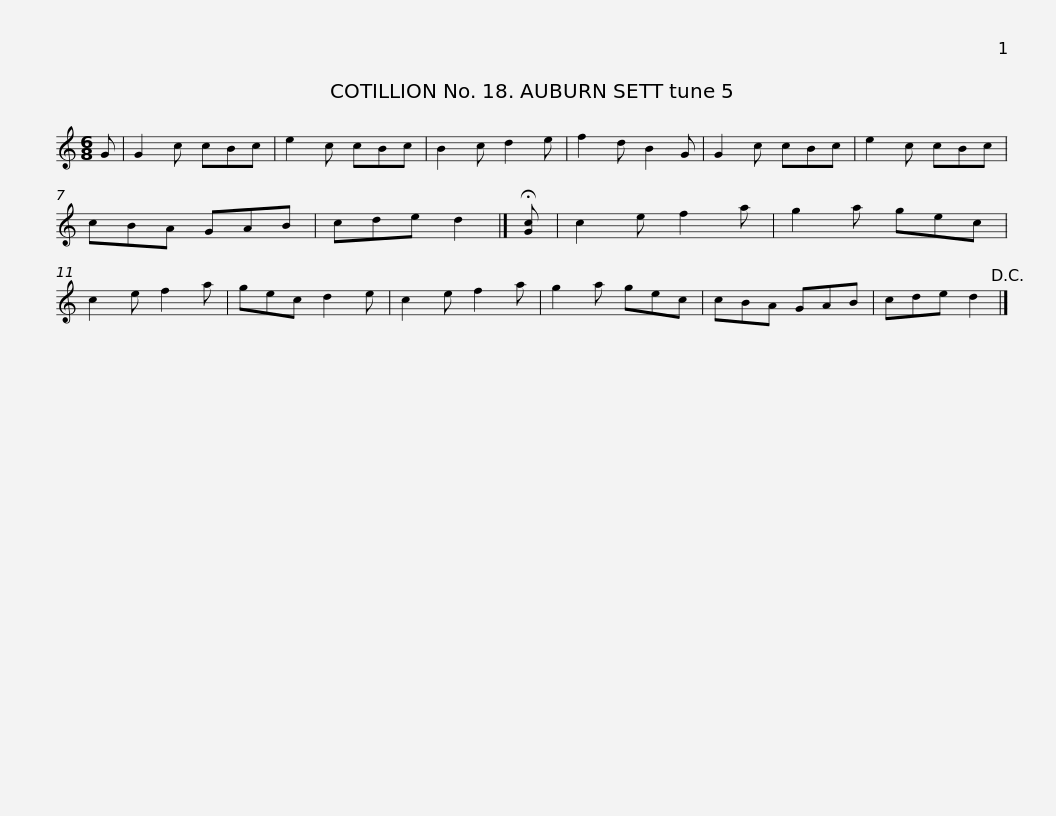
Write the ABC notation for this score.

X:1
L:1/8
M:6/8
I:linebreak $
K:C
V:1 treble
V:1
 G | G2 c cBc | e2 c cBc | B2 c d2 e | f2 d B2 G | %5
 G2 c cBc | e2 c cBc | cBA GAB | cde d2 |] !fermata![Gc] |$ %10
 c2 e f2 a | g2 a gec | c2 e f2 a | gec d2 e | c2 e f2 a | %15
 g2 a gec | cBA GAB | cde d2!D.C.! |] %18
